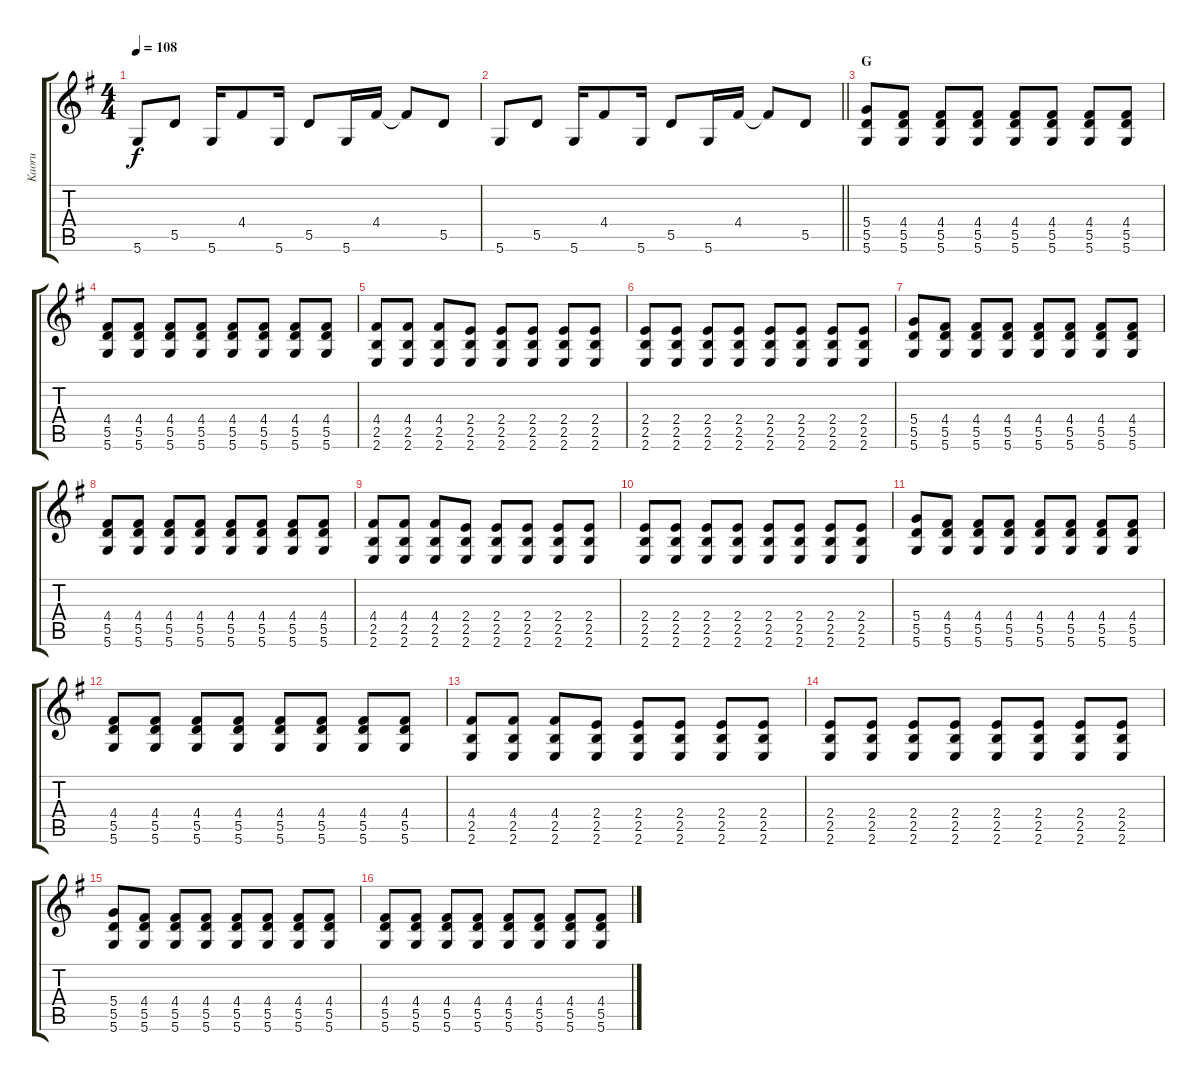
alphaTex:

\track ("Kaoru" "Kaoru") {instrument overdrivenguitar}
\staff {score tabs}
\tuning (E4 B3 G3 D3 A2 D2) {hide}
\ts (4 4)
\tempo 108
\clef g2
\ks eminor
5.6.8{dy f} 5.5.8 5.6.16 4.4.8 5.6.16 5.5.8 5.6.16 4.4.16 4.4{t}.8 5.5.8 |
\barLineRight lightlight
5.6.8 5.5.8 5.6.16 4.4.8 5.6.16 5.5.8 5.6.16 4.4.16 4.4{t}.8 5.5.8 |
\section ("" "G")
(5.4 5.5 5.6).8{volume 10} (4.4 5.5 5.6).8 (4.4 5.5 5.6).8 (4.4 5.5 5.6).8 (4.4 5.5 5.6).8 (4.4 5.5 5.6).8 (4.4 5.5 5.6).8 (4.4 5.5 5.6).8 |
(4.4 5.5 5.6).8 (4.4 5.5 5.6).8 (4.4 5.5 5.6).8 (4.4 5.5 5.6).8 (4.4 5.5 5.6).8 (4.4 5.5 5.6).8 (4.4 5.5 5.6).8 (4.4 5.5 5.6).8 |
(4.4 2.5 2.6).8 (4.4 2.5 2.6).8 (4.4 2.5 2.6).8 (2.4 2.5 2.6).8 (2.4 2.5 2.6).8 (2.4 2.5 2.6).8 (2.4 2.5 2.6).8 (2.4 2.5 2.6).8 |
(2.4 2.5 2.6).8 (2.4 2.5 2.6).8 (2.4 2.5 2.6).8 (2.4 2.5 2.6).8 (2.4 2.5 2.6).8 (2.4 2.5 2.6).8 (2.4 2.5 2.6).8 (2.4 2.5 2.6).8 |
(5.4 5.5 5.6).8 (4.4 5.5 5.6).8 (4.4 5.5 5.6).8 (4.4 5.5 5.6).8 (4.4 5.5 5.6).8 (4.4 5.5 5.6).8 (4.4 5.5 5.6).8 (4.4 5.5 5.6).8 |
(4.4 5.5 5.6).8 (4.4 5.5 5.6).8 (4.4 5.5 5.6).8 (4.4 5.5 5.6).8 (4.4 5.5 5.6).8 (4.4 5.5 5.6).8 (4.4 5.5 5.6).8 (4.4 5.5 5.6).8 |
(4.4 2.5 2.6).8 (4.4 2.5 2.6).8 (4.4 2.5 2.6).8 (2.4 2.5 2.6).8 (2.4 2.5 2.6).8 (2.4 2.5 2.6).8 (2.4 2.5 2.6).8 (2.4 2.5 2.6).8 |
(2.4 2.5 2.6).8 (2.4 2.5 2.6).8 (2.4 2.5 2.6).8 (2.4 2.5 2.6).8 (2.4 2.5 2.6).8 (2.4 2.5 2.6).8 (2.4 2.5 2.6).8 (2.4 2.5 2.6).8 |
(5.4 5.5 5.6).8 (4.4 5.5 5.6).8 (4.4 5.5 5.6).8 (4.4 5.5 5.6).8 (4.4 5.5 5.6).8 (4.4 5.5 5.6).8 (4.4 5.5 5.6).8 (4.4 5.5 5.6).8 |
(4.4 5.5 5.6).8 (4.4 5.5 5.6).8 (4.4 5.5 5.6).8 (4.4 5.5 5.6).8 (4.4 5.5 5.6).8 (4.4 5.5 5.6).8 (4.4 5.5 5.6).8 (4.4 5.5 5.6).8 |
(4.4 2.5 2.6).8 (4.4 2.5 2.6).8 (4.4 2.5 2.6).8 (2.4 2.5 2.6).8 (2.4 2.5 2.6).8 (2.4 2.5 2.6).8 (2.4 2.5 2.6).8 (2.4 2.5 2.6).8 |
(2.4 2.5 2.6).8 (2.4 2.5 2.6).8 (2.4 2.5 2.6).8 (2.4 2.5 2.6).8 (2.4 2.5 2.6).8 (2.4 2.5 2.6).8 (2.4 2.5 2.6).8 (2.4 2.5 2.6).8 |
(5.4 5.5 5.6).8 (4.4 5.5 5.6).8 (4.4 5.5 5.6).8 (4.4 5.5 5.6).8 (4.4 5.5 5.6).8 (4.4 5.5 5.6).8 (4.4 5.5 5.6).8 (4.4 5.5 5.6).8 |
(4.4 5.5 5.6).8 (4.4 5.5 5.6).8 (4.4 5.5 5.6).8 (4.4 5.5 5.6).8 (4.4 5.5 5.6).8 (4.4 5.5 5.6).8 (4.4 5.5 5.6).8 (4.4 5.5 5.6).8
